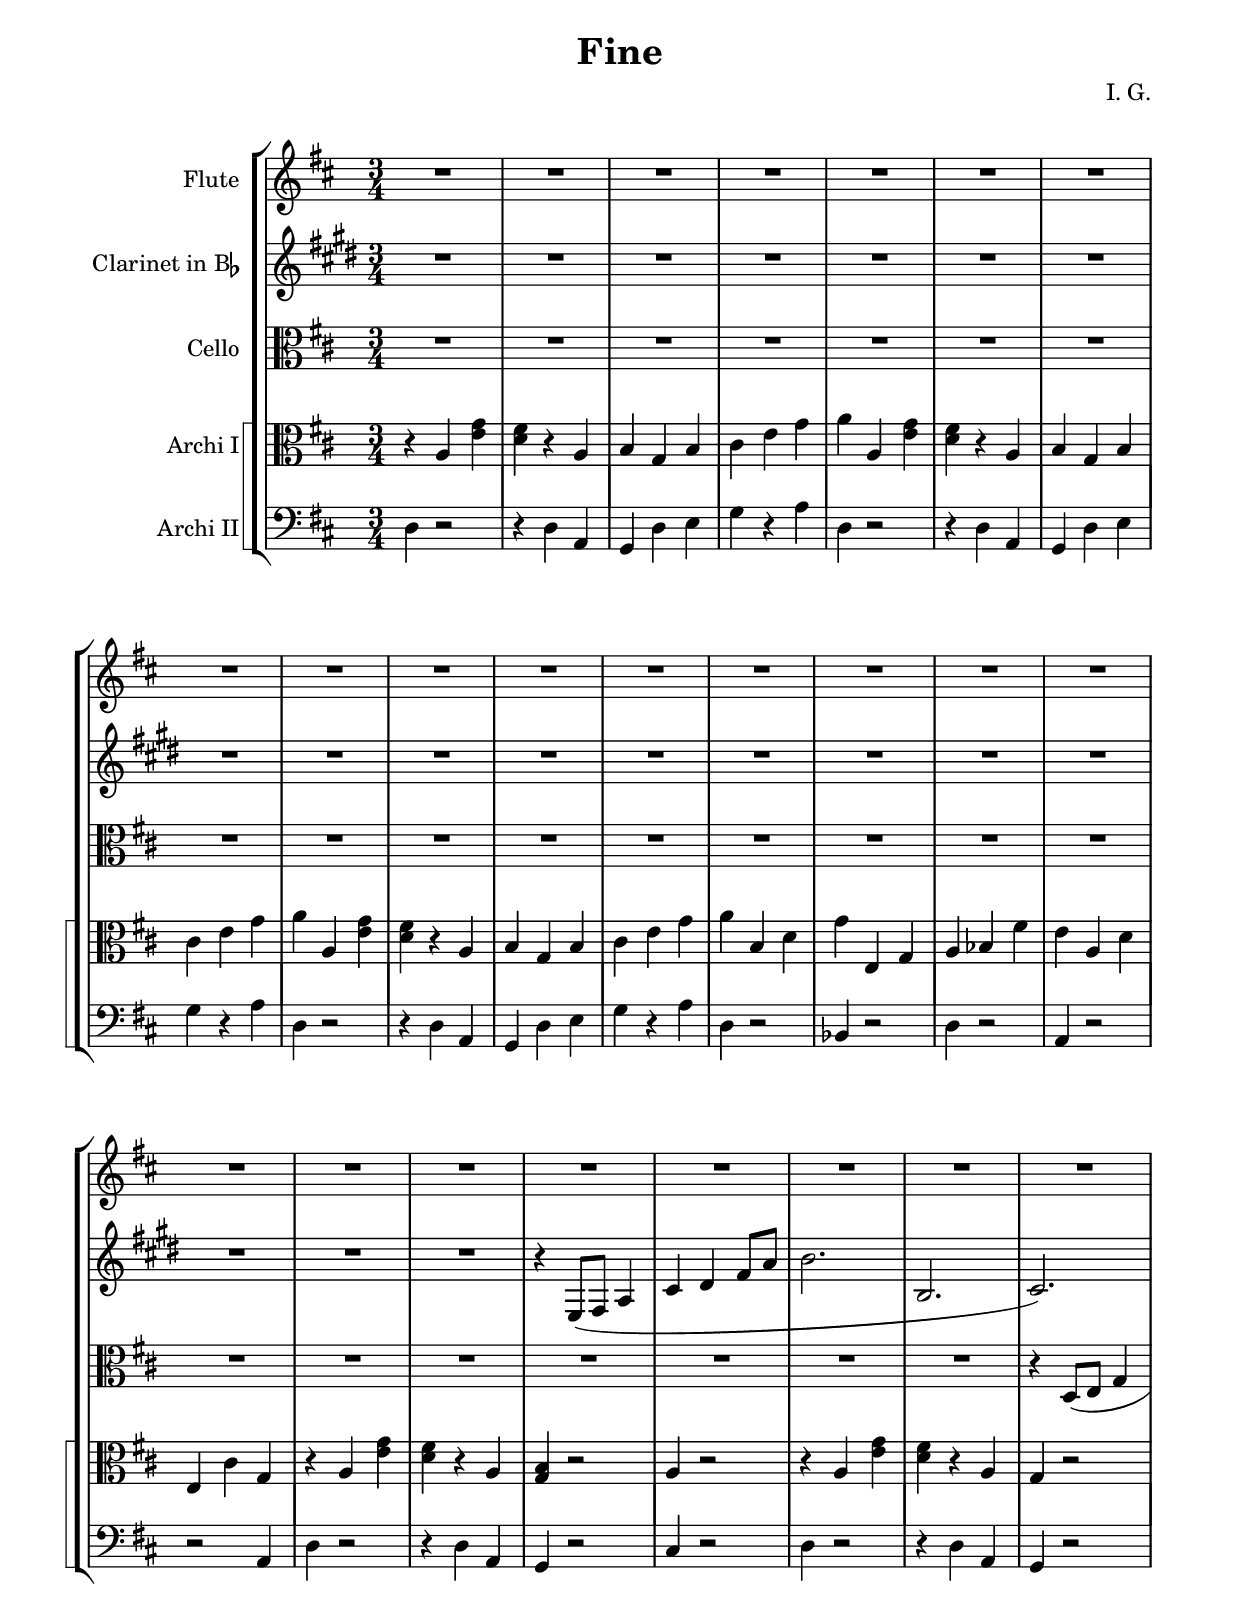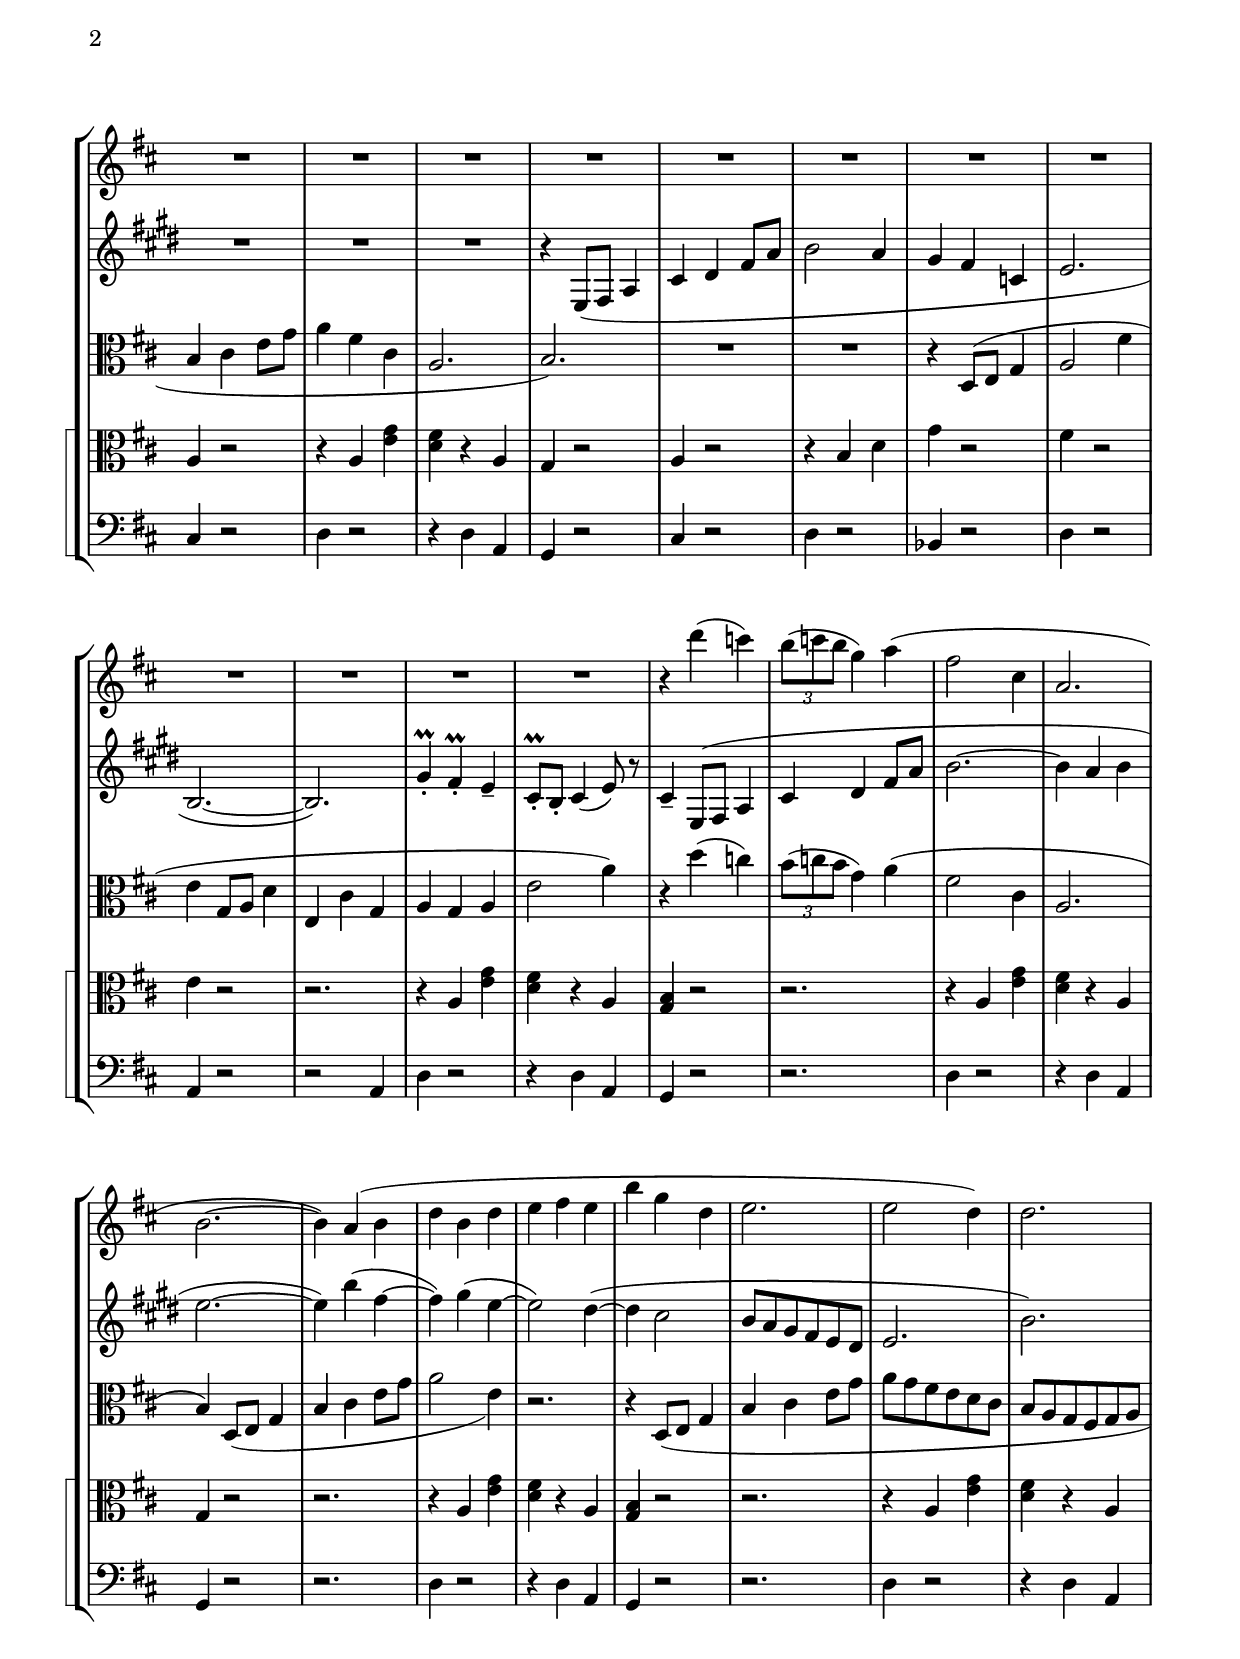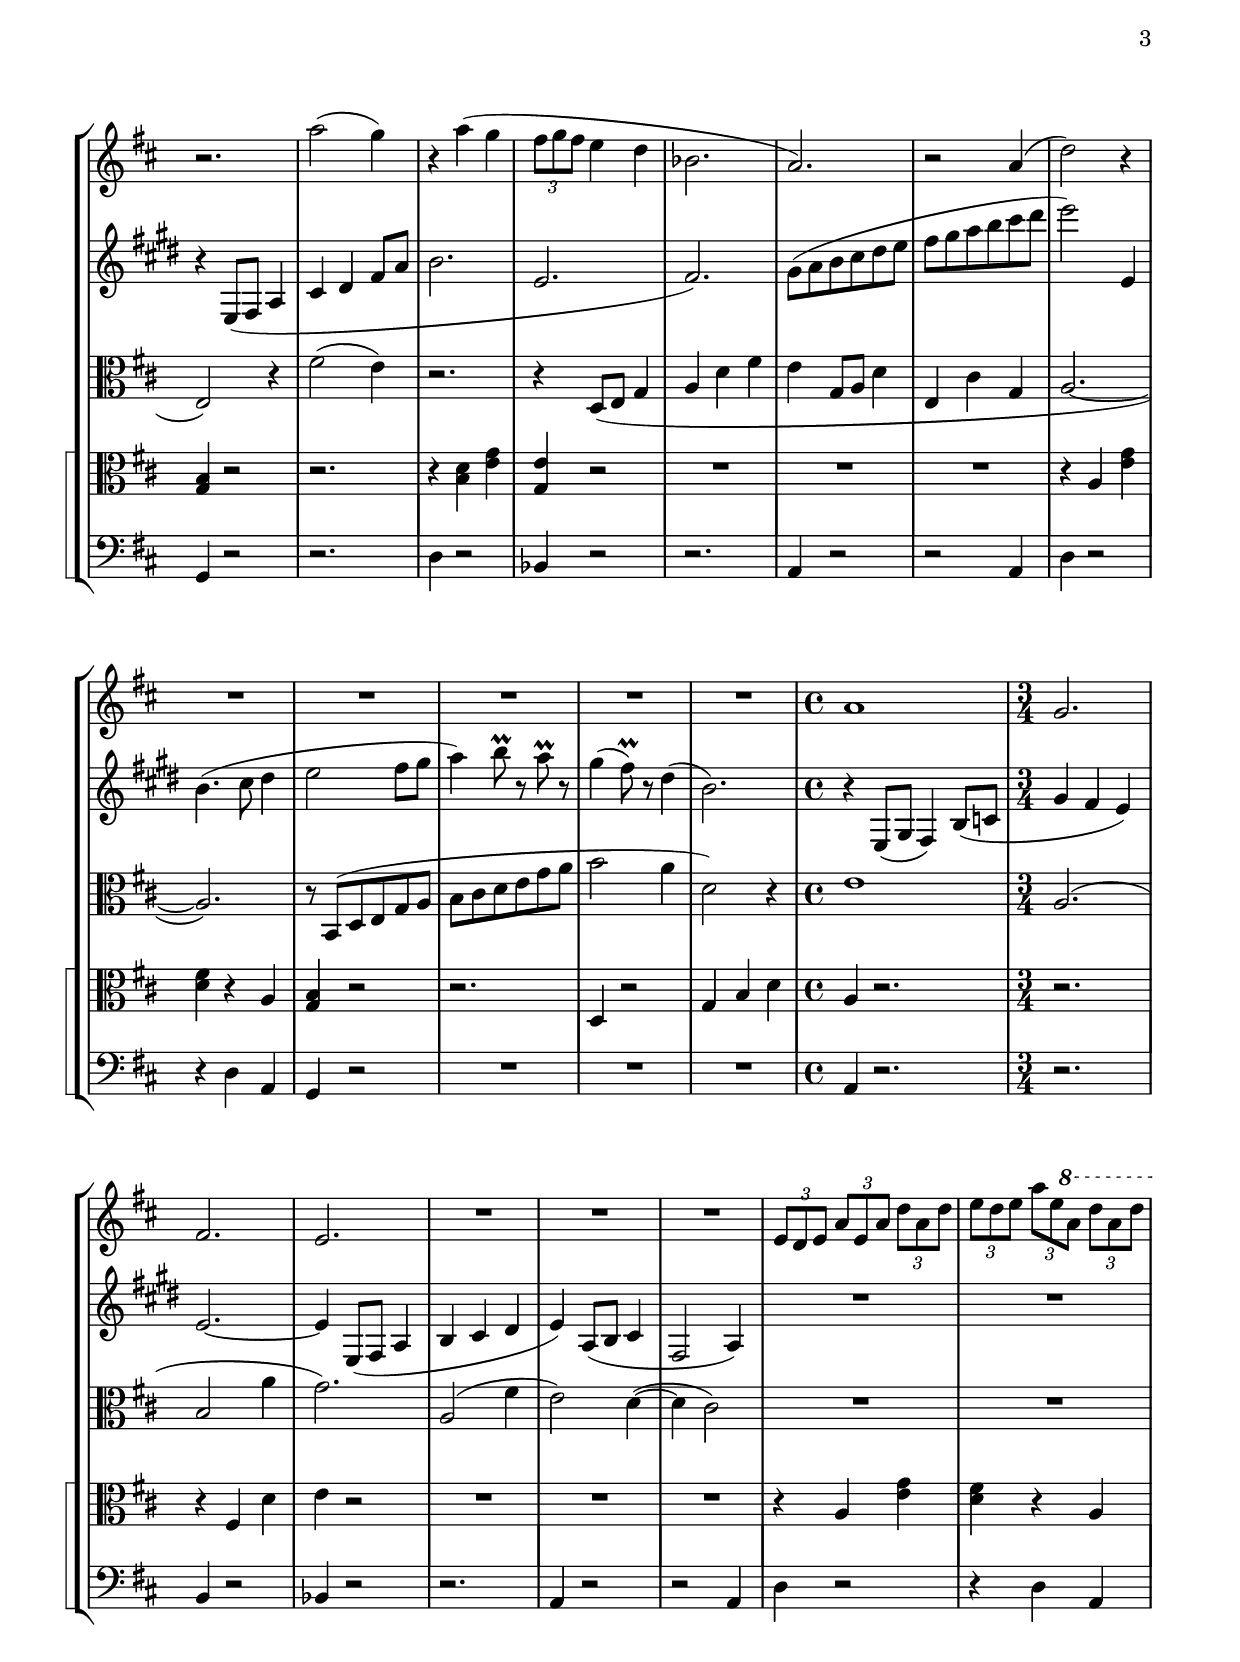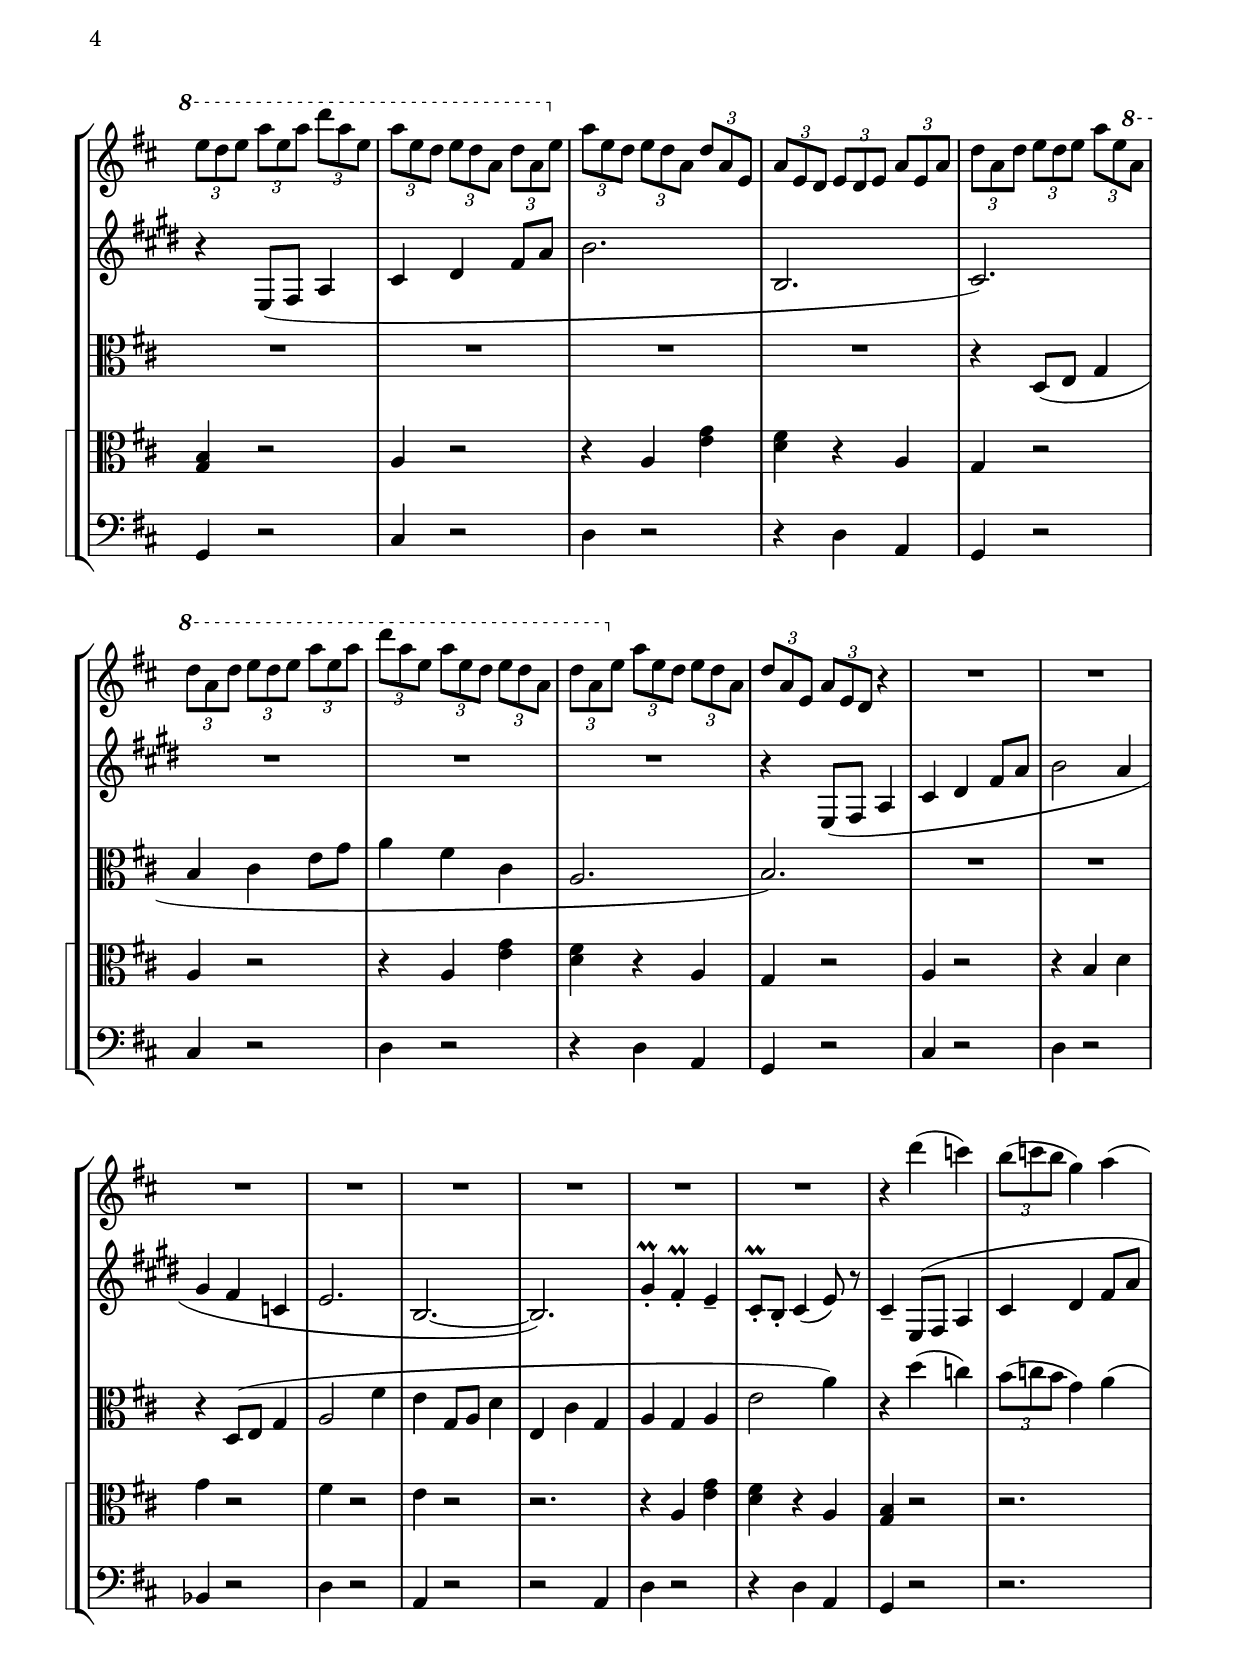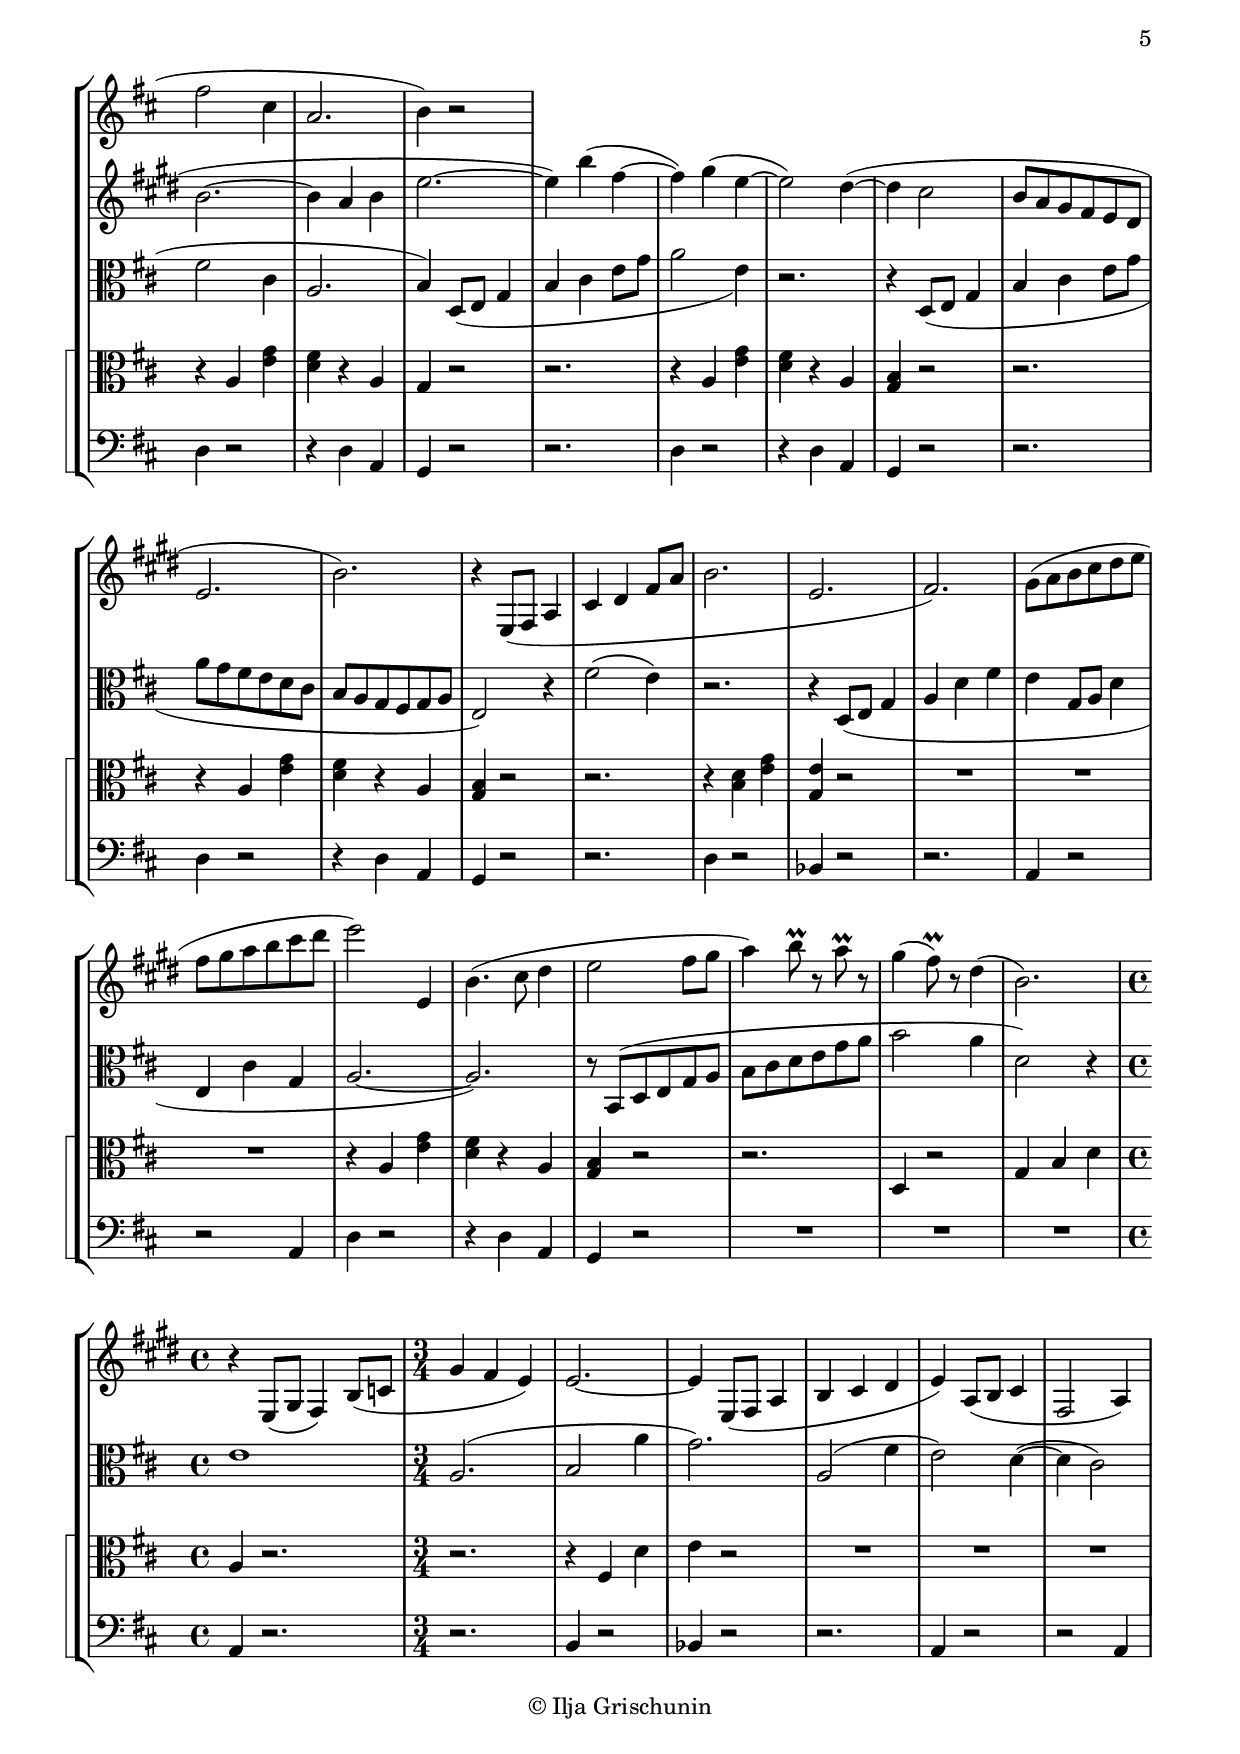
\version "2.19.15"
%\version "2.18.0"

\language "deutsch"

\header {
  title = "Fine"
  %meter = "Von Langsam bis Rasch"
  composer = "I. G."
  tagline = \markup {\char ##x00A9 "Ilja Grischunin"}
}

%#(set-global-staff-size 16)
\paper {
  indent = 3.0\cm  % space for instrumentName
  %short-indent = 1.5\cm  % space for shortInstrumentName
  top-system-spacing.basic-distance = #25
  top-markup-spacing.basic-distance = #8
  markup-system-spacing.basic-distance = #26
  system-system-spacing.basic-distance = #20
  last-bottom-spacing.basic-distance = #25
  left-margin = 15
  right-margin = 15
  %two-sided = ##t
  %inner-margin = 20
  %outer-margin = 15
}


\layout {
  \context {
    \Score
    \remove "Bar_number_engraver"
  }
  \override Staff.InstrumentName.self-alignment-X = #RIGHT
}

\version "2.19.15"

\language "deutsch"

fluteMusic = \relative {
  \override Score.BarNumber.break-visibility = ##(#t #t #t)
  \key d \major
  \time 3/4
  \override MultiMeasureRest.expand-limit = #2
  \set Score.skipBars = ##t
  R2.*36
  r4 d'''( c) \tuplet 3/2 {h8( c h} g4) a( fis2 cis4 a2. h~
  h4) a( h d h d e fis e h' g d e2. e2 d4) d2. r
  a'2( g4) r a( g \tuplet 3/2 {fis8 g fis} e4 d b2. a)
  r2 a4( d2) r4 R2.*5
  \time 4/4
  a1
  \time 3/4
  g2. fis e R2.*3
  \repeat unfold 2 {
    \tuplet 3/2 4 {
      e8 d e a e a d a d e d e a e
      \ottava #1
      \set Staff.ottavation = #"8"
      a d a d
      e d e a e a d a e a e d e d a d a
      \ottava #0
      e
      a e d e d a d a e a e d
    }
  }
  r4 R2.*8
  r4 d''( c) \tuplet 3/2 {h8( c h} g4) a( fis2 cis4 a2. h4) r2
}

\version "2.19.15"

\language "deutsch"

clarinetMusic = \relative {
  \override Score.BarNumber.break-visibility = ##(#t #t #t)
  \key d \major
  \time 3/4
  \override MultiMeasureRest.expand-limit = #2
  \set Score.skipBars = ##t
  R2.*19 %%%%%%%%%%%%%%%%%%%%%%%%%%
  r4 d8_( e g4 h cis e8 g a2. a, h)
  R2.*3
  r4 d,8_( e g4 h cis e8 g a2 g4 fis e b d2. a~ a)
  fis'4-.\prall e-.\prall d-- h8-.\prall a-. h4( d8) r
  h4-- d,8( e g4 h cis e8 g a2.~ a4 g a d2.~ d4) a'( e~
  e) fis( d~ d2) cis4~( cis h2 a8 g fis e d cis d2. a')
  r4 d,,8_( e g4 h cis e8 g a2. d, e)
  fis8( g a h cis d e fis g a h cis d2) d,,4
  a'4.( h8 cis4 d2 e8 fis g4) a8\prall r g\prall r
  fis4( e8)\prall r cis4( a2.)
  \time 4/4
  r4 d,,8( fis e4) a8( b
  \time 3/4
  fis'4 e d) d2.~ d4 d,8_( e g4 a h cis d) g,8( a h4 e,2 g4)
  R2.*2 %%%%%%%%%%%%%%%%%%%%%%%%%%
  r4 d8_( e g4 h cis e8 g a2. a, h)
  R2.*3
  r4 d,8_( e g4 h cis e8 g a2 g4 fis e b d2. a~ a)
  fis'4-.\prall e-.\prall d-- h8-.\prall a-. h4( d8) r
  h4-- d,8( e g4 h cis e8 g a2.~ a4 g a d2.~ d4) a'( e~
  e) fis( d~ d2) cis4~( cis h2 a8 g fis e d cis d2. a')
  r4 d,,8_( e g4 h cis e8 g a2. d, e)
  fis8( g a h cis d e fis g a h cis d2) d,,4
  a'4.( h8 cis4 d2 e8 fis g4) a8\prall r g\prall r
  fis4( e8)\prall r cis4( a2.)
  \time 4/4
  r4 d,,8( fis e4) a8( b
  \time 3/4
  fis'4 e d) d2.~ d4 d,8_( e g4 a h cis d) g,8( a h4 e,2 g4)
}

\version "2.19.15"

\language "deutsch"

celloMusic = \relative {
  \override Score.BarNumber.break-visibility = ##(#t #t #t)
  %\clef bass
  \clef alto
  \key d \major
  \time 3/4
  \override MultiMeasureRest.expand-limit = #2
  \set Score.skipBars = ##t
  R2.*23
  r4 d8_( e g4 h cis e8 g a4 fis cis a2. h)
  R2.*2
  r4 d,8( e g4 a2 fis'4 e g,8 a d4 e, cis' g a g a e'2 a4)
  r4 d( c) \tuplet 3/2 {h8( c h} g4) a( fis2 cis4 a2.
  h4) d,8_( e g4 h cis e8 g a2 e4) r2.
  r4 d,8_( e g4 h cis e8 g a g fis e d cis h a g fis g a
  e2) r4 fis'2( e4) r2. r4 d,8_( e g4 a d fis e g,8 a d4
  e, cis' g a2.~ a) r8 h,( d e g a h cis d e g a h2 a4 d,2) r4
  \time 4/4
  e1
  \time 3/4
  a,2.( h2 a'4 g2.) a,2(  fis'4 e2) d4(~ d cis2)
  R2.*6
  r4 d,8_( e g4 h cis e8 g a4 fis cis a2. h)
  R2.*2
  r4 d,8( e g4 a2 fis'4 e g,8 a d4 e, cis' g a g a e'2 a4)
  r4 d( c) \tuplet 3/2 {h8( c h} g4) a( fis2 cis4 a2.
  h4) d,8_( e g4 h cis e8 g a2 e4) r2.
  r4 d,8_( e g4 h cis e8 g a g fis e d cis h a g fis g a
  e2) r4 fis'2( e4) r2. r4 d,8_( e g4 a d fis e g,8 a d4
  e, cis' g a2.~ a) r8 h,( d e g a h cis d e g a h2 a4 d,2) r4
  \time 4/4
  e1
  \time 3/4
  a,2.( h2 a'4 g2.) a,2(  fis'4 e2) d4(~ d cis2)
}

\version "2.19.15"

\language "deutsch"

archiIMusic = \relative {
  \override Score.BarNumber.break-visibility = ##(#t #t #t)
  \clef alto
  \key d \major
  \time 3/4
  \override MultiMeasureRest.expand-limit = #2
  \set Score.skipBars = ##t
  r4 a <e' g><d fis> r a h g h cis e g
  \repeat unfold 2 {a4 a, <e' g><d fis> r a h g h cis e g}
  a4 h, d g e, g a b fis' e a, d e, cis' g
  %%%%%%%%%%%%%%%%%%%
  r4 a <e' g><d fis> r a <g h> r2 a4 r2
  \repeat unfold 2 {r4 a <e' g><d fis> r a g r2 a4 r2}
  r4 h d g r2 fis4 r2 e4 r2 r2.
  r4 a, <e' g><d fis> r a <g h> r2 r2.
  r4 a <e' g><d fis> r a g r2 r2.
  \repeat unfold 2 {r4 a <e' g><d fis> r a <g h> r2 r2.}
  r4 <h d><e g><g, e'> r2 R2.*3
  r4 a <e' g><d fis> r a <g h> r2 r2.
  d4 r2 g4 h d
  \time 4/4
  a r2.
  \time 3/4
  r2.
  r4 fis d' e r2 R2.*3
  %%%%%%%%%%%%%%%%%%%
  r4 a, <e' g><d fis> r a <g h> r2 a4 r2
  \repeat unfold 2 {r4 a <e' g><d fis> r a g r2 a4 r2}
  r4 h d g r2 fis4 r2 e4 r2 r2.
  r4 a, <e' g><d fis> r a <g h> r2 r2.
  r4 a <e' g><d fis> r a g r2 r2.
  \repeat unfold 2 {r4 a <e' g><d fis> r a <g h> r2 r2.}
  r4 <h d><e g><g, e'> r2 R2.*3
  r4 a <e' g><d fis> r a <g h> r2 r2.
  d4 r2 g4 h d
  \time 4/4
  a r2.
  \time 3/4
  r2.
  r4 fis d' e r2 R2.*3
}

archiIIMusic = \relative {
  \override Score.BarNumber.break-visibility = ##(#t #t #t)
  \clef bass
  \key d \major
  \time 3/4
  \override MultiMeasureRest.expand-limit = #2
  \set Score.skipBars = ##t
  \repeat unfold 3 {d4 r2 r4 d a g d' e g r a}
  d,4 r2 b4 r2 d4 r2 a4 r2 r a4
  %%%%%%%%%%%%%%%%%%%
  \repeat unfold 3 {d4 r2 r4 d a g r2 cis4 r2}
  d4 r2 b4 r2 d4 r2 a4 r2 r a4
  \repeat unfold 4 {d4 r2 r4 d a g r2 r2.}
  d'4 r2 b4 r2 r2. a4 r2 r a4
  d4 r2 r4 d a g r2 R2.*3
  \time 4/4
  a4 r2.
  \time 3/4
  r2.
  h4 r2 b4 r2 r2. a4 r2 r a4
  %%%%%%%%%%%%%%%%%%%
  \repeat unfold 3 {d4 r2 r4 d a g r2 cis4 r2}
  d4 r2 b4 r2 d4 r2 a4 r2 r a4
  \repeat unfold 4 {d4 r2 r4 d a g r2 r2.}
  d'4 r2 b4 r2 r2. a4 r2 r a4
  d4 r2 r4 d a g r2 R2.*3
  \time 4/4
  a4 r2.
  \time 3/4
  r2.
  h4 r2 b4 r2 r2. a4 r2 r a4
}


\score {
  <<
    \new StaffGroup
    <<
      \new Staff = "Staff_flute" {
        \set Staff.instrumentName = #"Flute"
        % shortInstrumentName, midiInstrument, etc.
        % may be set here as well
        \fluteMusic
      }
      \new Staff = "Staff_clarinet" {
        \set Staff.instrumentName =
        \markup { \concat { "Clarinet in B" \flat } }
        \transpose b c' \clarinetMusic
      }
      \new Staff = "Staff_cello" {
        \set Staff.instrumentName = #"Cello"
        \celloMusic
      }
      \new GrandStaff = "GrandStaff_violins" \with {
        systemStartDelimiter = #'SystemStartSquare
      }
      <<
        \new Staff = "Staff_violinI" {
          \set Staff.instrumentName = #"Archi I"
          \archiIMusic
        }
        \new Staff = "Staff_violinII" {
          \set Staff.instrumentName = #"Archi II"
          \archiIIMusic
        }
      >>
    >>
  >>
}